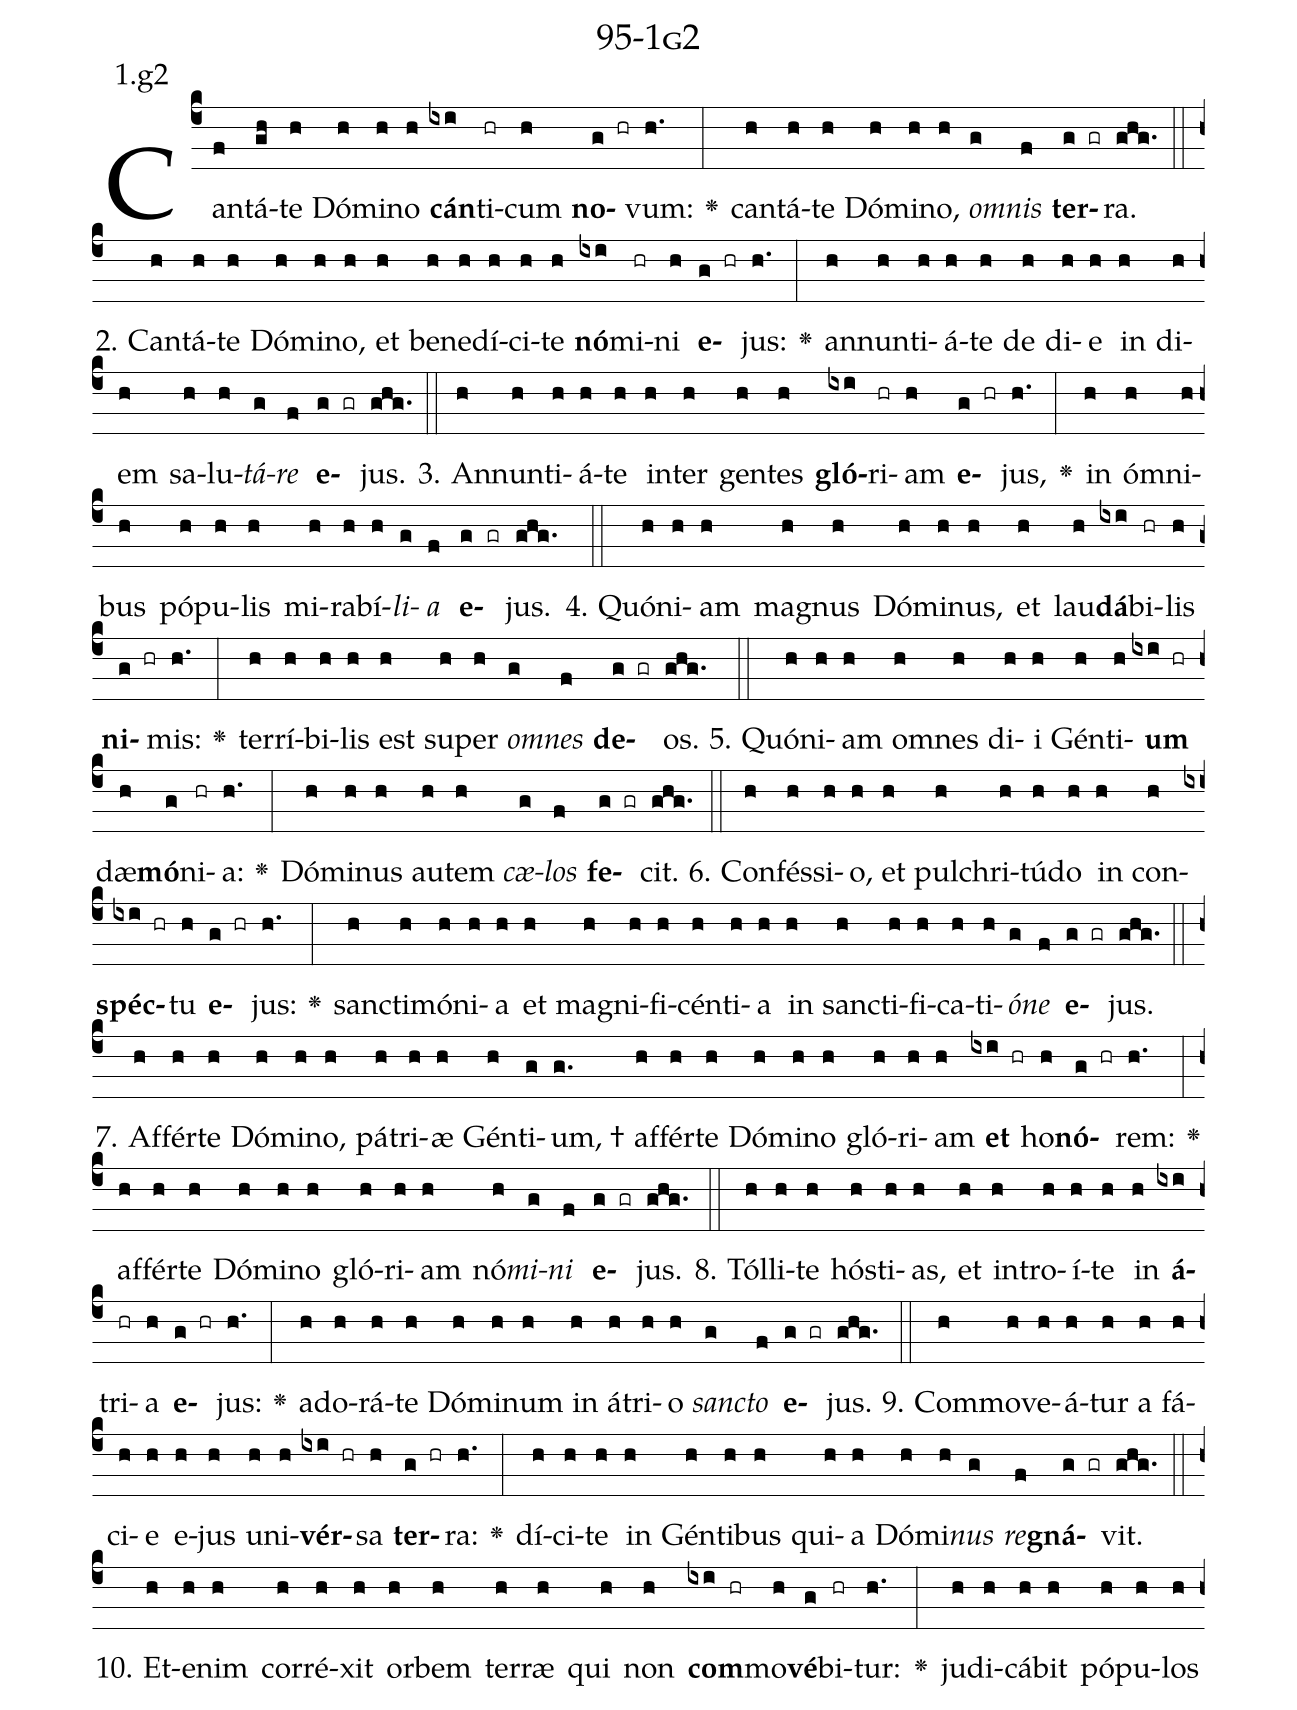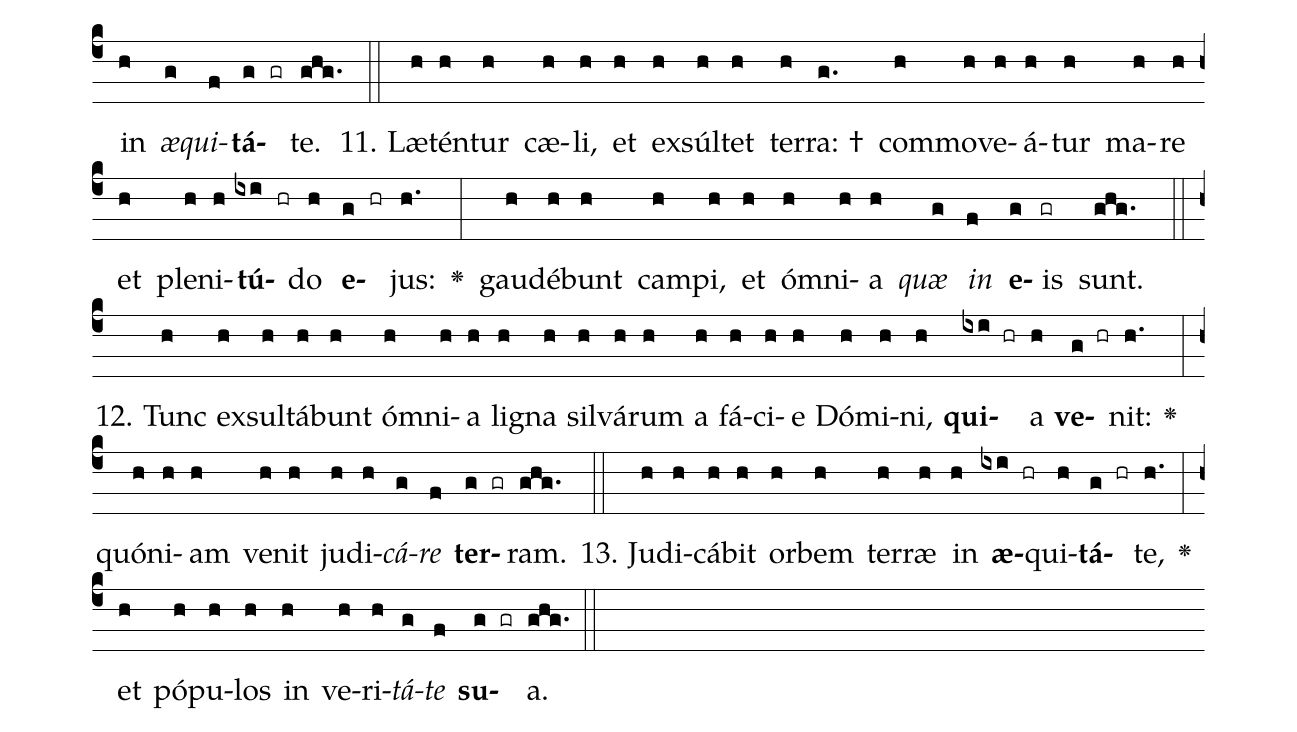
name: 95-1g2;
annotation: 1.g2;
%%
(c4)Can(f)tá(gh)te(h) Dó(h)mi(h)no(h) <b>cán</b>(ixi)ti(hr)cum(h) <b>no</b>(g hr)vum:(h.) <v>\greheightstar</v>(:) can(h)tá(h)te(h) Dó(h)mi(h)no,(h) <i>om</i>(g)<i>nis</i>(f) <b>ter</b>(g gr)ra.(ghg.) (::)
2. Can(h)tá(h)te(h) Dó(h)mi(h)no,(h) et(h) be(h)ne(h)dí(h)ci(h)te(h) <b>nó</b>(ixi)mi(hr)ni(h) <b>e</b>(g hr)jus:(h.) <v>\greheightstar</v>(:) an(h)nun(h)ti(h)á(h)te(h) de(h) di(h)e(h) in(h) di(h)em(h) sa(h)lu(h)<i>tá</i>(g)<i>re</i>(f) <b>e</b>(g gr)jus.(ghg.) (::)
3. An(h)nun(h)ti(h)á(h)te(h) in(h)ter(h) gen(h)tes(h) <b>gló</b>(ixi)ri(hr)am(h) <b>e</b>(g hr)jus,(h.) <v>\greheightstar</v>(:) in(h) óm(h)ni(h)bus(h) pó(h)pu(h)lis(h) mi(h)ra(h)bí(h)<i>li</i>(g)<i>a</i>(f) <b>e</b>(g gr)jus.(ghg.) (::)
4. Quón(h)i(h)am(h) ma(h)gnus(h) Dó(h)mi(h)nus,(h) et(h) lau(h)<b>dá</b>(ixi)bi(hr)lis(h) <b>ni</b>(g hr)mis:(h.) <v>\greheightstar</v>(:) ter(h)rí(h)bi(h)lis(h) est(h) su(h)per(h) <i>om</i>(g)<i>nes</i>(f) <b>de</b>(g gr)os.(ghg.) (::)
5. Quón(h)i(h)am(h) om(h)nes(h) di(h)i(h) Gén(h)ti(h)<b>um</b>(ixi hr) dæ(h)<b>mó</b>(g)ni(hr)a:(h.) <v>\greheightstar</v>(:) Dó(h)mi(h)nus(h) au(h)tem(h) <i>cæ</i>(g)<i>los</i>(f) <b>fe</b>(g gr)cit.(ghg.) (::)
6. Con(h)fés(h)si(h)o,(h) et(h) pul(h)chri(h)tú(h)do(h) in(h) con(h)<b>spéc</b>(ixi hr)tu(h) <b>e</b>(g hr)jus:(h.) <v>\greheightstar</v>(:) sanc(h)ti(h)mó(h)ni(h)a(h) et(h) ma(h)gni(h)fi(h)cén(h)ti(h)a(h) in(h) sanc(h)ti(h)fi(h)ca(h)ti(h)<i>ó</i>(g)<i>ne</i>(f) <b>e</b>(g gr)jus.(ghg.) (::)
7. Af(h)fér(h)te(h) Dó(h)mi(h)no,(h) pá(h)tri(h)æ(h) Gén(h)ti(g)um, †(g.) af(h)fér(h)te(h) Dó(h)mi(h)no(h) gló(h)ri(h)am(h) <b>et</b>(ixi hr) ho(h)<b>nó</b>(g hr)rem:(h.) <v>\greheightstar</v>(:) af(h)fér(h)te(h) Dó(h)mi(h)no(h) gló(h)ri(h)am(h) nó(h)<i>mi</i>(g)<i>ni</i>(f) <b>e</b>(g gr)jus.(ghg.) (::)
8. Tól(h)li(h)te(h) hós(h)ti(h)as,(h) et(h) in(h)tro(h)í(h)te(h) in(h) <b>á</b>(ixi)tri(hr)a(h) <b>e</b>(g hr)jus:(h.) <v>\greheightstar</v>(:) ad(h)o(h)rá(h)te(h) Dó(h)mi(h)num(h) in(h) á(h)tri(h)o(h) <i>sanc</i>(g)<i>to</i>(f) <b>e</b>(g gr)jus.(ghg.) (::)
9. Com(h)mo(h)ve(h)á(h)tur(h) a(h) fá(h)ci(h)e(h) e(h)jus(h) u(h)ni(h)<b>vér</b>(ixi hr)sa(h) <b>ter</b>(g hr)ra:(h.) <v>\greheightstar</v>(:) dí(h)ci(h)te(h) in(h) Gén(h)ti(h)bus(h) qui(h)a(h) Dó(h)mi(h)<i>nus</i>(g) <i>re</i>(f)<b>gná</b>(g gr)vit.(ghg.) (::)
10. Et(h)e(h)nim(h) cor(h)ré(h)xit(h) or(h)bem(h) ter(h)ræ(h) qui(h) non(h) <b>com</b>(ixi hr)mo(h)<b>vé</b>(g)bi(hr)tur:(h.) <v>\greheightstar</v>(:) ju(h)di(h)cá(h)bit(h) pó(h)pu(h)los(h) in(h) <i>æ</i>(g)<i>qui</i>(f)<b>tá</b>(g gr)te.(ghg.) (::)
11. Læ(h)tén(h)tur(h) cæ(h)li,(h) et(h) ex(h)súl(h)tet(h) ter(h)ra: †(g.) com(h)mo(h)ve(h)á(h)tur(h) ma(h)re(h) et(h) ple(h)ni(h)<b>tú</b>(ixi hr)do(h) <b>e</b>(g hr)jus:(h.) <v>\greheightstar</v>(:) gau(h)dé(h)bunt(h) cam(h)pi,(h) et(h) óm(h)ni(h)a(h) <i>quæ</i>(g) <i>in</i>(f) <b>e</b>(g)is(gr) sunt.(ghg.) (::)
12. Tunc(h) ex(h)sul(h)tá(h)bunt(h) óm(h)ni(h)a(h) li(h)gna(h) sil(h)vá(h)rum(h) a(h) fá(h)ci(h)e(h) Dó(h)mi(h)ni,(h) <b>qui</b>(ixi hr)a(h) <b>ve</b>(g hr)nit:(h.) <v>\greheightstar</v>(:) quón(h)i(h)am(h) ve(h)nit(h) ju(h)di(h)<i>cá</i>(g)<i>re</i>(f) <b>ter</b>(g gr)ram.(ghg.) (::)
13. Ju(h)di(h)cá(h)bit(h) or(h)bem(h) ter(h)ræ(h) in(h) <b>æ</b>(ixi hr)qui(h)<b>tá</b>(g hr)te,(h.) <v>\greheightstar</v>(:) et(h) pó(h)pu(h)los(h) in(h) ve(h)ri(h)<i>tá</i>(g)<i>te</i>(f) <b>su</b>(g gr)a.(ghg.) (::)
